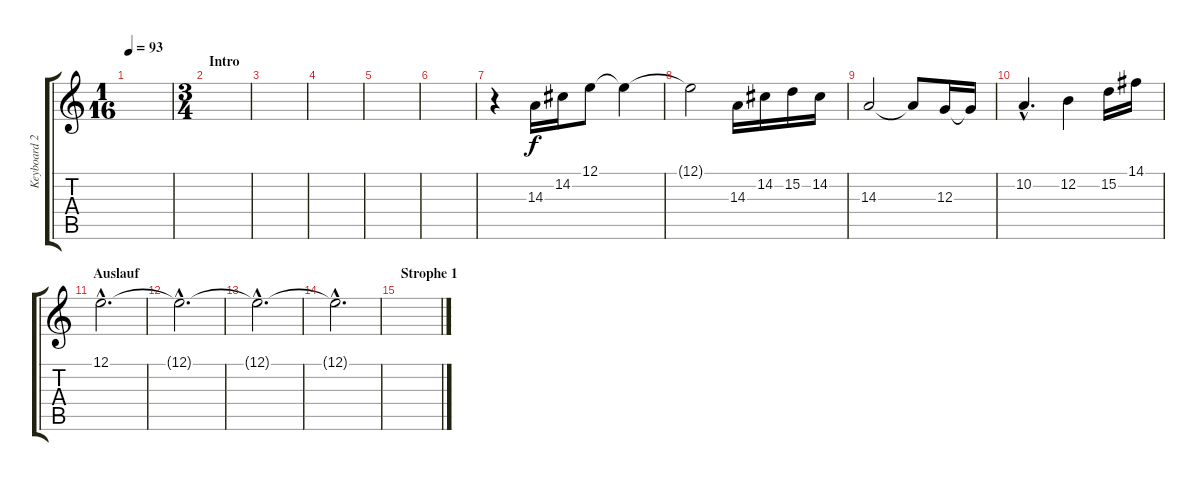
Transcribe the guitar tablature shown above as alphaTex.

\track ("Keyboard 2" "Keyboard 2") {instrument trumpet}
\staff {score tabs}
\tuning (E4 B3 G3 D3 A2 E2) {hide}
\ts (1 16)
\tempo 93
\clef g2
\ks c
|
\ts (3 4)
\section ("" "Intro")
|
|
|
|
|
r.4 14.3.16 14.2.16 12.1.8 12.1{t}.4 |
12.1{t}.2 14.3.16 14.2.16 15.2.16 14.2.16 |
14.3.2 14.3{t}.8 12.3.16 12.3{t}.16 |
10.2{hac}.4{d} 12.2.4 15.2.16 14.1.16 |
\section ("" "Auslauf")
12.1{hac}.2{d volume 5} |
12.1{hac t}.2{d} |
12.1{hac t}.2{d volume 0} |
12.1{hac t}.2{d} |
\section ("" "Strophe 1")
